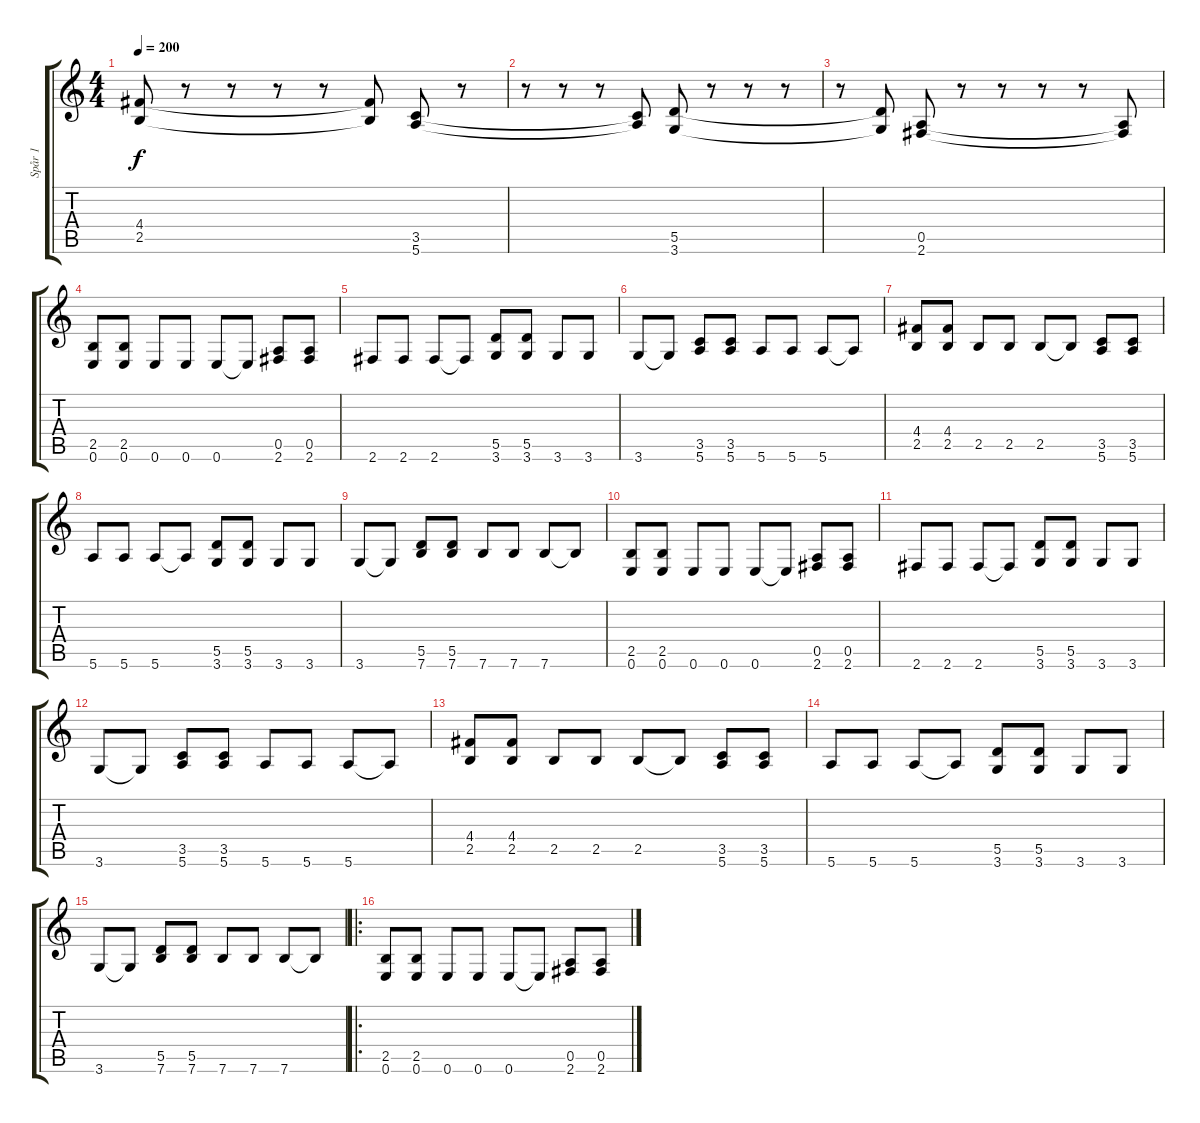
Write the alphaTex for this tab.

\track ("Spår 1" "Spår 1") {instrument overdrivenguitar}
\staff {score tabs}
\tuning (E4 B3 G3 D3 A2 E2) {hide}
\ts (4 4)
\tempo 200
\clef g2
\ks c
(4.4 2.5).8{dy f} r.8 r.8 r.8 r.8 (4.4{t} 2.5{t}).8 (3.5 5.6).8 r.8 |
r.8 r.8 r.8 (3.5{t} 5.6{t}).8 (5.5 3.6).8 r.8 r.8 r.8 |
r.8 (5.5{t} 3.6{t}).8 (0.5 2.6).8 r.8 r.8 r.8 r.8 (0.5{t} 2.6{t}).8 |
(2.5 0.6).8 (2.5 0.6).8 0.6.8 0.6.8 0.6.8 0.6{t}.8 (0.5 2.6).8 (0.5 2.6).8 |
2.6.8 2.6.8 2.6.8 2.6{t}.8 (5.5 3.6).8 (5.5 3.6).8 3.6.8 3.6.8 |
3.6.8 3.6{t}.8 (3.5 5.6).8 (3.5 5.6).8 5.6.8 5.6.8 5.6.8 5.6{t}.8 |
(4.4 2.5).8 (4.4 2.5).8 2.5.8 2.5.8 2.5.8 2.5{t}.8 (3.5 5.6).8 (3.5 5.6).8 |
5.6.8 5.6.8 5.6.8 5.6{t}.8 (5.5 3.6).8 (5.5 3.6).8 3.6.8 3.6.8 |
3.6.8 3.6{t}.8 (5.5 7.6).8 (5.5 7.6).8 7.6.8 7.6.8 7.6.8 7.6{t}.8 |
(2.5 0.6).8 (2.5 0.6).8 0.6.8 0.6.8 0.6.8 0.6{t}.8 (0.5 2.6).8 (0.5 2.6).8 |
2.6.8 2.6.8 2.6.8 2.6{t}.8 (5.5 3.6).8 (5.5 3.6).8 3.6.8 3.6.8 |
3.6.8 3.6{t}.8 (3.5 5.6).8 (3.5 5.6).8 5.6.8 5.6.8 5.6.8 5.6{t}.8 |
(4.4 2.5).8 (4.4 2.5).8 2.5.8 2.5.8 2.5.8 2.5{t}.8 (3.5 5.6).8 (3.5 5.6).8 |
5.6.8 5.6.8 5.6.8 5.6{t}.8 (5.5 3.6).8 (5.5 3.6).8 3.6.8 3.6.8 |
3.6.8 3.6{t}.8 (5.5 7.6).8 (5.5 7.6).8 7.6.8 7.6.8 7.6.8 7.6{t}.8 |
\ro
(2.5 0.6).8 (2.5 0.6).8 0.6.8 0.6.8 0.6.8 0.6{t}.8 (0.5 2.6).8 (0.5 2.6).8
